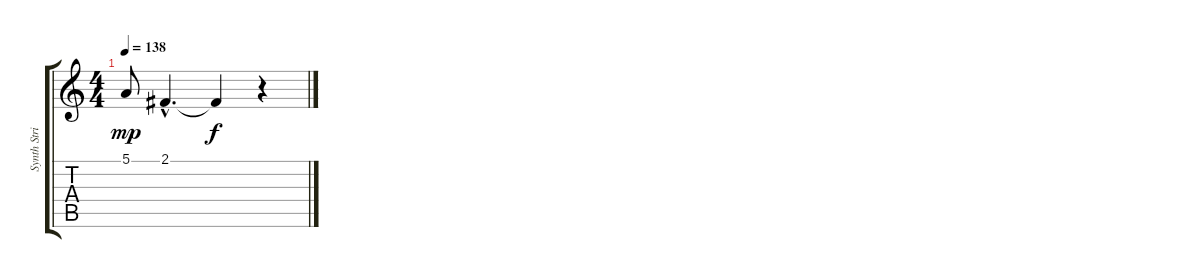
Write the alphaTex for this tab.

\track ("Synth Strings" "Synth Stri") {instrument synthstrings2}
\staff {score tabs}
\tuning (E4 B3 G3 D3 A2 E2) {hide}
\ts (4 4)
\tempo 138
\clef g2
\ks c
5.1.8{dy mp} 2.1{hac}.4{d} 2.1{t}.4{dy f} r.4
